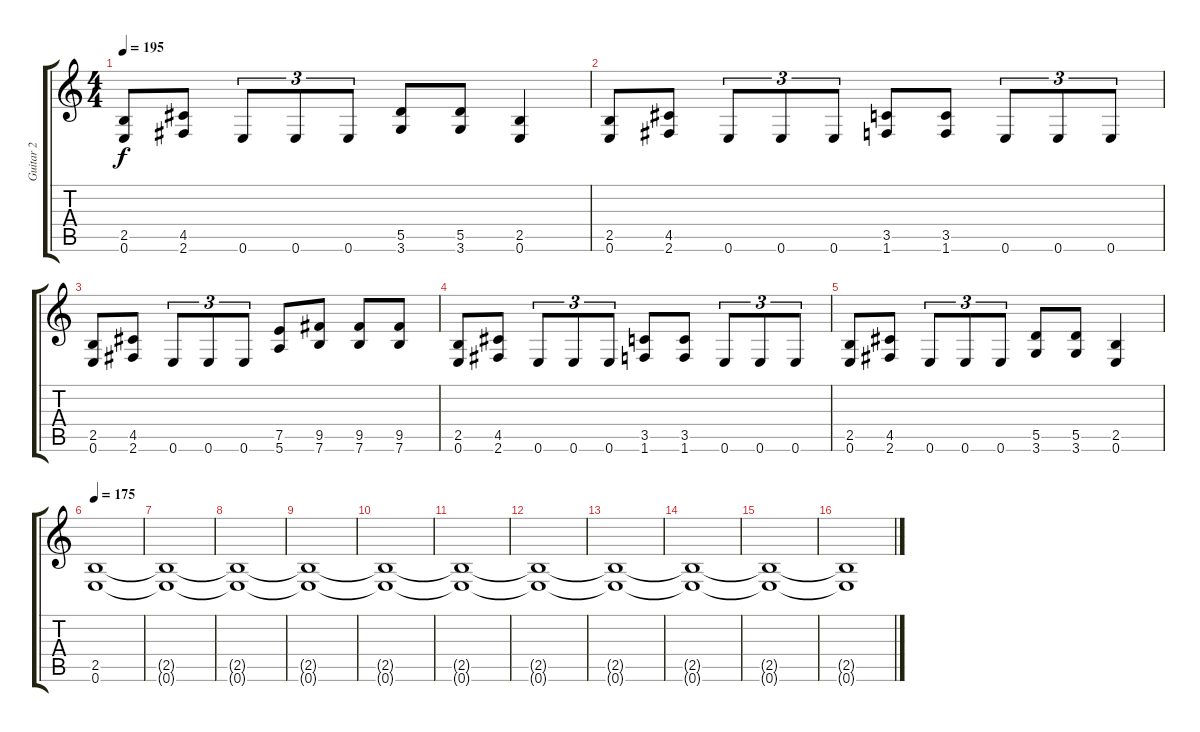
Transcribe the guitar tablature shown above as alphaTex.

\track ("Guitar 2" "Guitar 2") {instrument overdrivenguitar}
\staff {score tabs}
\tuning (E4 B3 G3 D3 A2 E2) {hide}
\ts (4 4)
\tempo 195
\clef g2
\ks c
(2.5 0.6).8{dy f} (4.5 2.6).8 0.6.8{tu (3 2)} 0.6.8{tu (3 2)} 0.6.8{tu (3 2)} (5.5 3.6).8 (5.5 3.6).8 (2.5 0.6).4 |
(2.5 0.6).8 (4.5 2.6).8 0.6.8{tu (3 2)} 0.6.8{tu (3 2)} 0.6.8{tu (3 2)} (3.5 1.6).8 (3.5 1.6).8 0.6.8{tu (3 2)} 0.6.8{tu (3 2)} 0.6.8{tu (3 2)} |
(2.5 0.6).8 (4.5 2.6).8 0.6.8{tu (3 2)} 0.6.8{tu (3 2)} 0.6.8{tu (3 2)} (7.5 5.6).8 (9.5 7.6).8 (9.5 7.6).8 (9.5 7.6).8 |
(2.5 0.6).8 (4.5 2.6).8 0.6.8{tu (3 2)} 0.6.8{tu (3 2)} 0.6.8{tu (3 2)} (3.5 1.6).8 (3.5 1.6).8 0.6.8{tu (3 2)} 0.6.8{tu (3 2)} 0.6.8{tu (3 2)} |
(2.5 0.6).8 (4.5 2.6).8 0.6.8{tu (3 2)} 0.6.8{tu (3 2)} 0.6.8{tu (3 2)} (5.5 3.6).8 (5.5 3.6).8 (2.5 0.6).4 |
\tempo 175
(2.5 0.6).1 |
(2.5{t} 0.6{t}).1 |
(2.5{t} 0.6{t}).1 |
(2.5{t} 0.6{t}).1 |
(2.5{t} 0.6{t}).1 |
(2.5{t} 0.6{t}).1 |
(2.5{t} 0.6{t}).1 |
(2.5{t} 0.6{t}).1 |
(2.5{t} 0.6{t}).1 |
(2.5{t} 0.6{t}).1 |
(2.5{t} 0.6{t}).1
